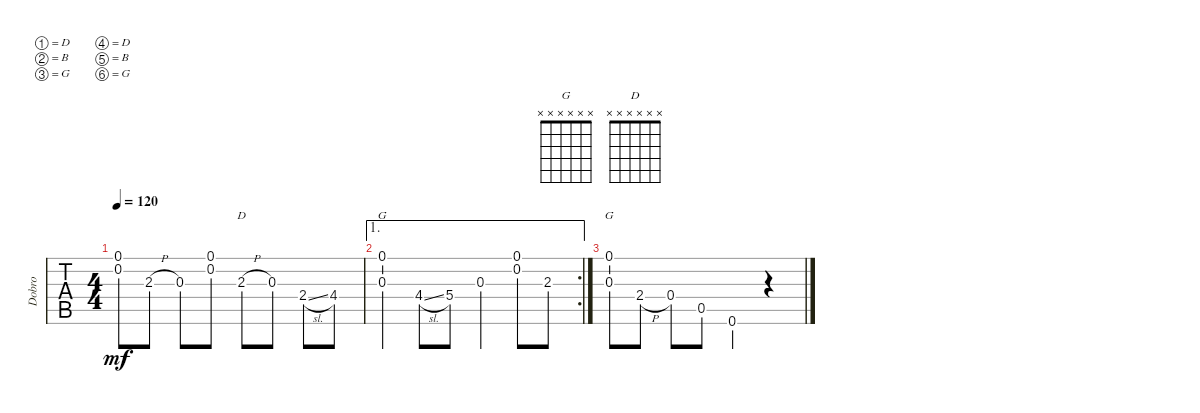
\defaultSystemsLayout 4
\bracketExtendMode groupsimilarinstruments
\singleTrackTrackNamePolicy allsystems
\multiTrackTrackNamePolicy allsystems
\otherSystemsTrackNameOrientation horizontal
\track ("Dobro" "Dobro") {instrument acousticguitarsteel}
\staff {tabs}
\tuning (D4 B3 G3 D3 B2 G2)
\chord ("G" x x x x x x)
\chord ("D" x x x x x x)
\ts (4 4)
\tempo 120
\clef g2
\ks c
(0.1 0.2).8{dy mf} 2.3{h}.8 0.3.8 (0.1 0.2).8 2.3{h}.8{ch "D"} 0.3.8 2.4{sl}.8 4.4.8 |
\ae 1
\rc 2
(0.1 0.3).4{ch "G"} 4.4{sl}.8 5.4.8 0.3.4 (0.1 0.2).8 2.3.8 |
(0.1 0.3).8{ch "G"} 2.4{h}.8 0.4.8 0.5.8 0.6.4 r.4
